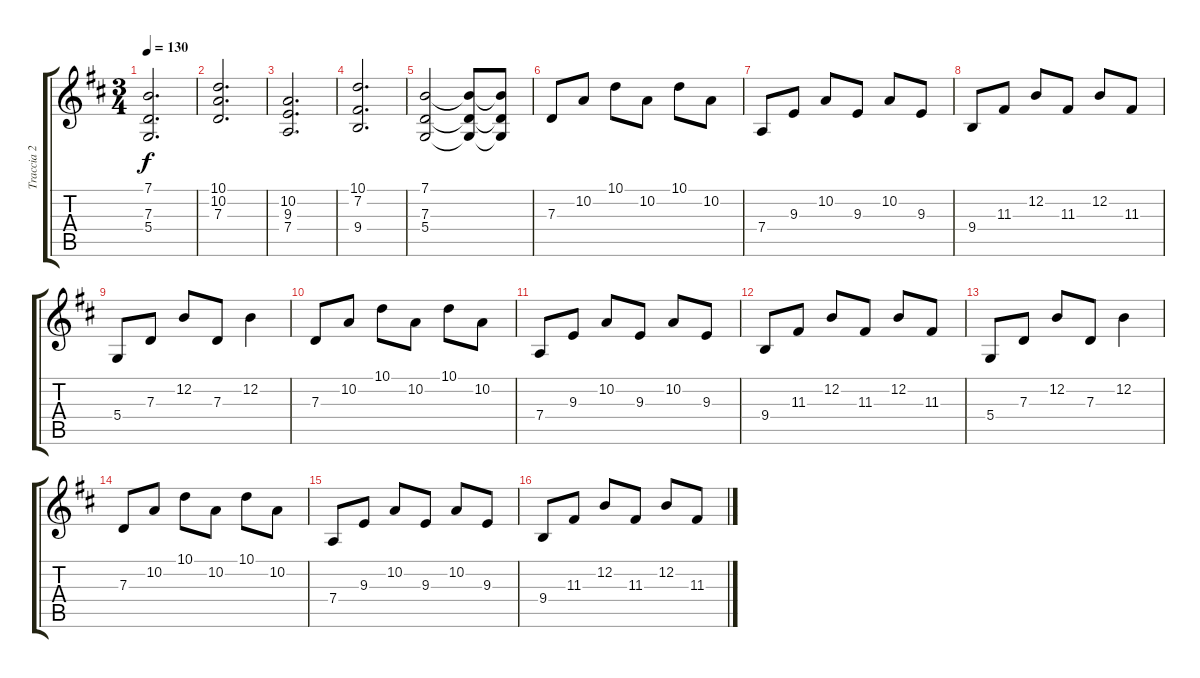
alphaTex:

\track ("Traccia 2" "Traccia 2") {instrument acousticgrandpiano}
\staff {score tabs}
\tuning (E4 B3 G3 D3 A2 E2) {hide}
\ts (3 4)
\tempo 130
\clef g2
\ks d
(7.1 7.3 5.4).2{d dy f} |
(10.1 10.2 7.3).2{d} |
(10.2 9.3 7.4).2{d} |
(10.1 7.2 9.4).2{d} |
(7.1 7.3 5.4).2 (7.1{t} 7.3{t} 5.4{t}).8 (7.1{t} 7.3{t} 5.4{t}).8 |
7.3.8 10.2.8 10.1.8 10.2.8 10.1.8 10.2.8 |
7.4.8 9.3.8 10.2.8 9.3.8 10.2.8 9.3.8 |
9.4.8 11.3.8 12.2.8 11.3.8 12.2.8 11.3.8 |
5.4.8 7.3.8 12.2.8 7.3.8 12.2.4 |
7.3.8 10.2.8 10.1.8 10.2.8 10.1.8 10.2.8 |
7.4.8 9.3.8 10.2.8 9.3.8 10.2.8 9.3.8 |
9.4.8 11.3.8 12.2.8 11.3.8 12.2.8 11.3.8 |
5.4.8 7.3.8 12.2.8 7.3.8 12.2.4 |
7.3.8 10.2.8 10.1.8 10.2.8 10.1.8 10.2.8 |
7.4.8 9.3.8 10.2.8 9.3.8 10.2.8 9.3.8 |
9.4.8 11.3.8 12.2.8 11.3.8 12.2.8 11.3.8
